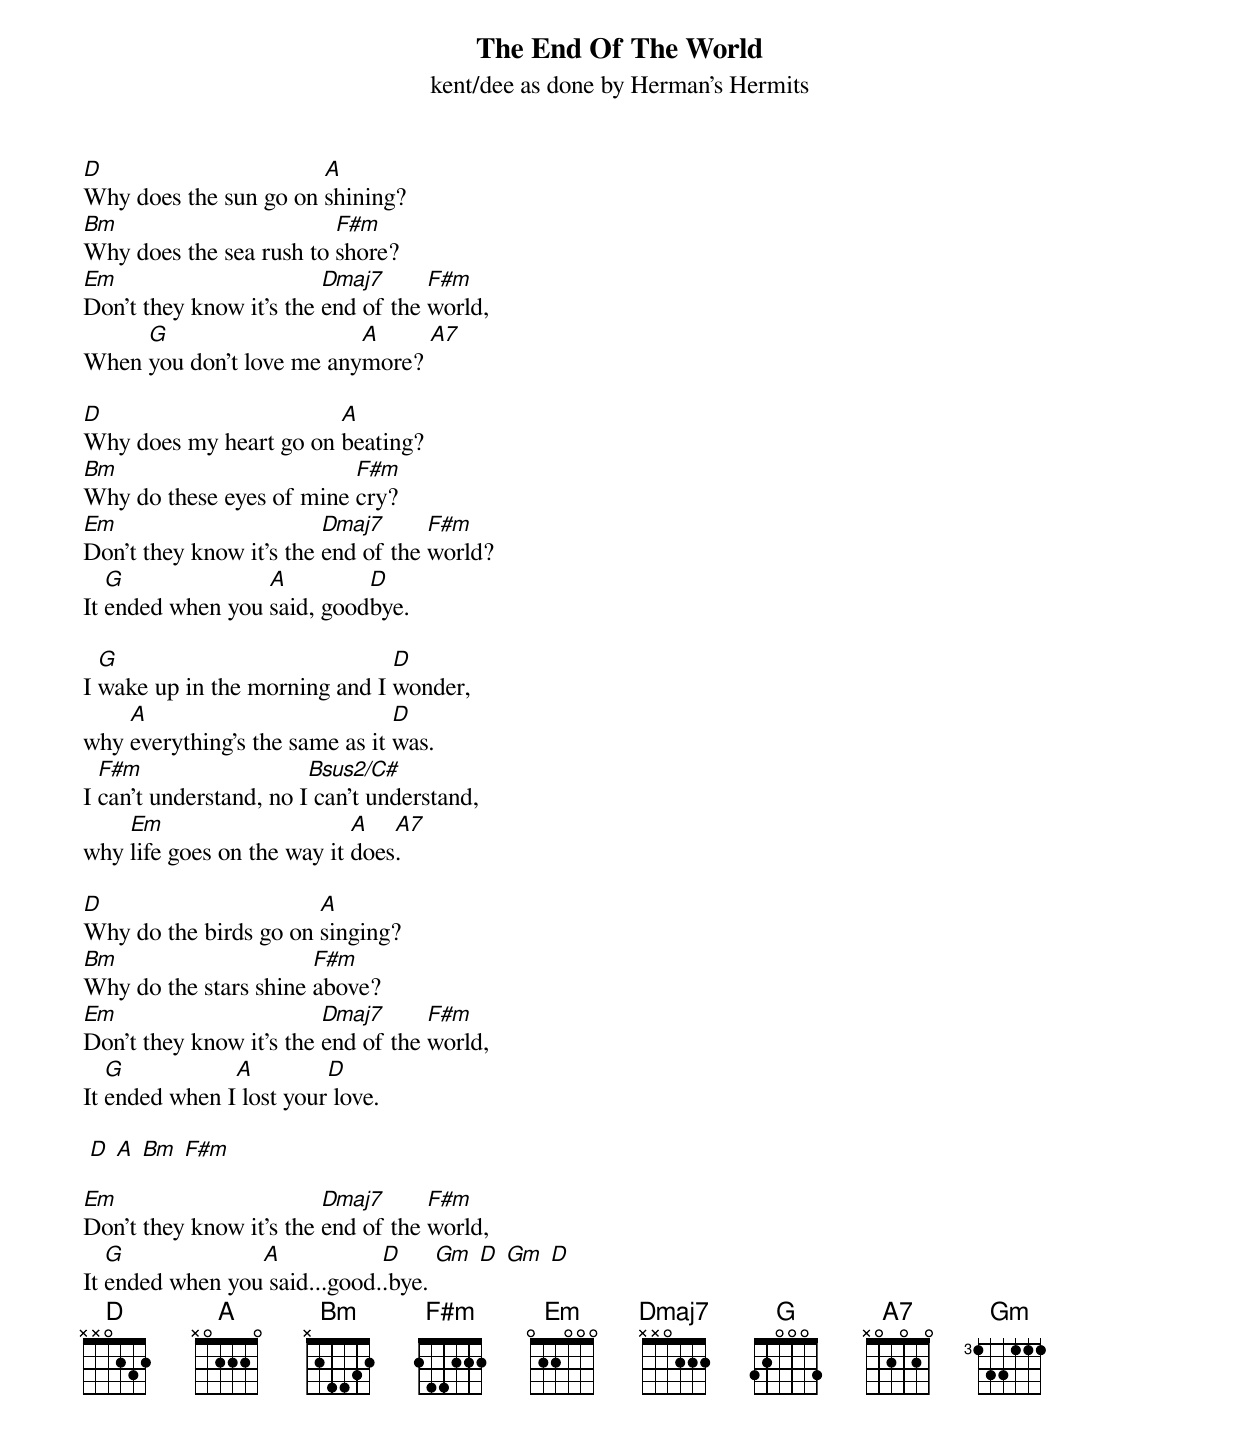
{title: The End Of The World}
{subtitle: kent/dee as done by Herman’s Hermits}

[D]Why does the sun go on [A]shining?
[Bm]Why does the sea rush to [F#m]shore?
[Em]Don't they know it's the [Dmaj7]end of the [F#m]world,
When [G]you don't love me any[A]more? [A7]

[D]Why does my heart go on [A]beating?
[Bm]Why do these eyes of mine [F#m]cry?
[Em]Don't they know it's the [Dmaj7]end of the [F#m]world?
It [G]ended when you [A]said, good[D]bye.

I [G]wake up in the morning and I [D]wonder,
why [A]everything's the same as it [D]was.
I [F#m]can't understand, no I[Bsus2/C#] can't understand,
why [Em]life goes on the way it [A]does[A7].

[D]Why do the birds go on [A]singing?
[Bm]Why do the stars shine [F#m]above?
[Em]Don't they know it's the [Dmaj7]end of the [F#m]world,
It [G]ended when I[A] lost your[D] love.

 [D] [A] [Bm] [F#m]

[Em]Don't they know it's the [Dmaj7]end of the [F#m]world,
It [G]ended when you[A] said...good.[D].bye. [Gm] [D] [Gm] [D]
